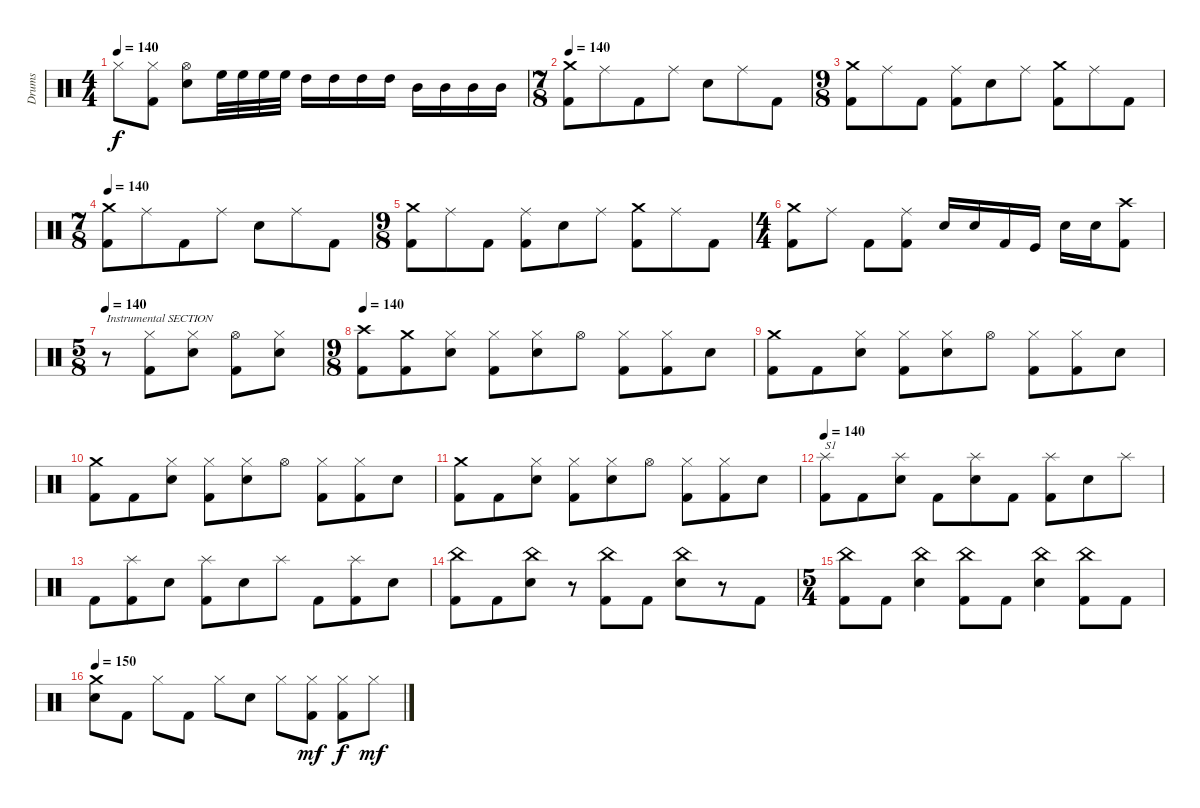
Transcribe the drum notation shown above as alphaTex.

\track ("Drums" "Drums") {instrument percussion}
\staff {score}
\articulation defaults
\ts (4 4)
\tempo 140
\clef neutral
\ks c "Hi-Hat (closed)".8{dy f}
("Hi-Hat (closed)" "Kick (hit) 2").8 ("Hi-Hat (open)" "Electric Snare (hit)").8 "High Floor Tom (hit)".32 "High Floor Tom (hit)".32 "High Floor Tom (hit)".32 "High Floor Tom (hit)".32 "High Tom (hit)".16 "High Tom (hit)".16 "High Tom (hit)".16 "High Tom (hit)".16 "Mid Tom (hit)".16 "Mid Tom (hit)".16 "Mid Tom (hit)".16 "Mid Tom (hit)".16 |
\ts (7 8)
\tempo 140
("Crash medium (hit)" "Kick (hit) 2").8 "Ride (middle)".8 "Kick (hit) 2".8 "Ride (middle)".8 "Electric Snare (hit)".8 "Ride (middle)".8 "Kick (hit) 2".8 |
\ts (9 8)
("Crash medium (hit)" "Kick (hit) 2").8 "Ride (middle)".8 "Kick (hit) 2".8 ("Ride (middle)" "Kick (hit) 2").8 "Electric Snare (hit)".8 "Ride (middle)".8 ("Crash medium (hit)" "Kick (hit) 2").8 "Ride (middle)".8 "Kick (hit) 2".8 |
\ts (7 8)
\tempo 140
("Crash medium (hit)" "Kick (hit) 2").8 "Ride (middle)".8 "Kick (hit) 2".8 "Ride (middle)".8 "Electric Snare (hit)".8 "Ride (middle)".8 "Kick (hit) 2".8 |
\ts (9 8)
("Crash medium (hit)" "Kick (hit) 2").8 "Ride (middle)".8 "Kick (hit) 2".8 ("Ride (middle)" "Kick (hit) 2").8 "Electric Snare (hit)".8 "Ride (middle)".8 ("Crash medium (hit)" "Kick (hit) 2").8 "Ride (middle)".8 "Kick (hit) 2".8 |
\ts (4 4)
("Crash medium (hit)" "Kick (hit) 2").8 "Ride (middle)".8 "Kick (hit) 2".8 ("Ride (middle)" "Kick (hit) 2").8 "Electric Snare (hit)".16 "Electric Snare (hit)".16 "Kick (hit) 2".16 "Kick (hit)".16 "Electric Snare (hit)".16 "Electric Snare (hit)".16 ("Crash high (hit)" "Kick (hit) 2").8 |
\ts (5 8)
\tempo 140
r.8{txt "Instrumental SECTION"} ("Hi-Hat (closed)" "Kick (hit) 2").8 ("Hi-Hat (closed)" "Electric Snare (hit)").8 ("Hi-Hat (open)" "Kick (hit) 2").8 ("Hi-Hat (closed)" "Electric Snare (hit)").8 |
\ts (9 8)
\tempo 140
("Crash high (hit)" "Kick (hit) 2").8 ("Crash medium (hit)" "Kick (hit) 2").8 ("Hi-Hat (closed)" "Electric Snare (hit)").8 ("Hi-Hat (closed)" "Kick (hit) 2").8 ("Hi-Hat (closed)" "Electric Snare (hit)").8 "Hi-Hat (open)".8 ("Hi-Hat (closed)" "Kick (hit) 2").8 ("Hi-Hat (closed)" "Kick (hit) 2").8 "Electric Snare (hit)".8 |
("Crash medium (hit)" "Kick (hit) 2").8 "Kick (hit) 2".8 ("Hi-Hat (closed)" "Electric Snare (hit)").8 ("Hi-Hat (closed)" "Kick (hit) 2").8 ("Hi-Hat (closed)" "Electric Snare (hit)").8 "Hi-Hat (open)".8 ("Hi-Hat (closed)" "Kick (hit) 2").8 ("Hi-Hat (closed)" "Kick (hit) 2").8 "Electric Snare (hit)".8 |
("Crash medium (hit)" "Kick (hit) 2").8 "Kick (hit) 2".8 ("Hi-Hat (closed)" "Electric Snare (hit)").8 ("Hi-Hat (closed)" "Kick (hit) 2").8 ("Hi-Hat (closed)" "Electric Snare (hit)").8 "Hi-Hat (open)".8 ("Hi-Hat (closed)" "Kick (hit) 2").8 ("Hi-Hat (closed)" "Kick (hit) 2").8 "Electric Snare (hit)".8 |
("Crash medium (hit)" "Kick (hit) 2").8 "Kick (hit) 2".8 ("Hi-Hat (closed)" "Electric Snare (hit)").8 ("Hi-Hat (closed)" "Kick (hit) 2").8 ("Hi-Hat (closed)" "Electric Snare (hit)").8 "Hi-Hat (open)".8 ("Hi-Hat (closed)" "Kick (hit) 2").8 ("Hi-Hat (closed)" "Kick (hit) 2").8 "Electric Snare (hit)".8 |
\tempo 140
("Splash (hit)" "Kick (hit) 2").8{txt "S1"} "Kick (hit) 2".8 ("Splash (hit)" "Electric Snare (hit)").8 "Kick (hit) 2".8 ("Splash (hit)" "Electric Snare (hit)").8 "Kick (hit) 2".8 ("Splash (hit)" "Kick (hit) 2").8 "Electric Snare (hit)".8 "Splash (hit)".8 |
"Kick (hit) 2".8 ("Splash (hit)" "Kick (hit) 2").8 "Electric Snare (hit)".8 ("Splash (hit)" "Kick (hit) 2").8 "Electric Snare (hit)".8 "Splash (hit)".8 "Kick (hit) 2".8 ("Splash (hit)" "Kick (hit) 2").8 "Electric Snare (hit)".8 |
("China (hit)" "Kick (hit) 2").8 "Kick (hit) 2".8 ("China (hit)" "Electric Snare (hit)").8 r.8 ("China (hit)" "Kick (hit) 2").8 "Kick (hit) 2".8 ("China (hit)" "Electric Snare (hit)").8 r.8 "Kick (hit) 2".8 |
\ts (5 4)
("China (hit)" "Kick (hit) 2").8 "Kick (hit) 2".8 ("China (hit)" "Electric Snare (hit)").4 ("China (hit)" "Kick (hit) 2").8 "Kick (hit) 2".8 ("China (hit)" "Electric Snare (hit)").4 ("China (hit)" "Kick (hit) 2").8 "Kick (hit) 2".8 |
\tempo 150
("Crash medium (hit)" "Electric Snare (hit)").8 "Kick (hit) 2".8 "Hi-Hat (closed)".8 "Kick (hit) 2".8 "Hi-Hat (closed)".8 "Electric Snare (hit)".8 "Hi-Hat (closed)".8 ("Hi-Hat (closed)" "Kick (hit) 2").8{dy mf} ("Hi-Hat (closed)" "Kick (hit) 2").8{dy f} "Hi-Hat (closed)".8{dy mf}
